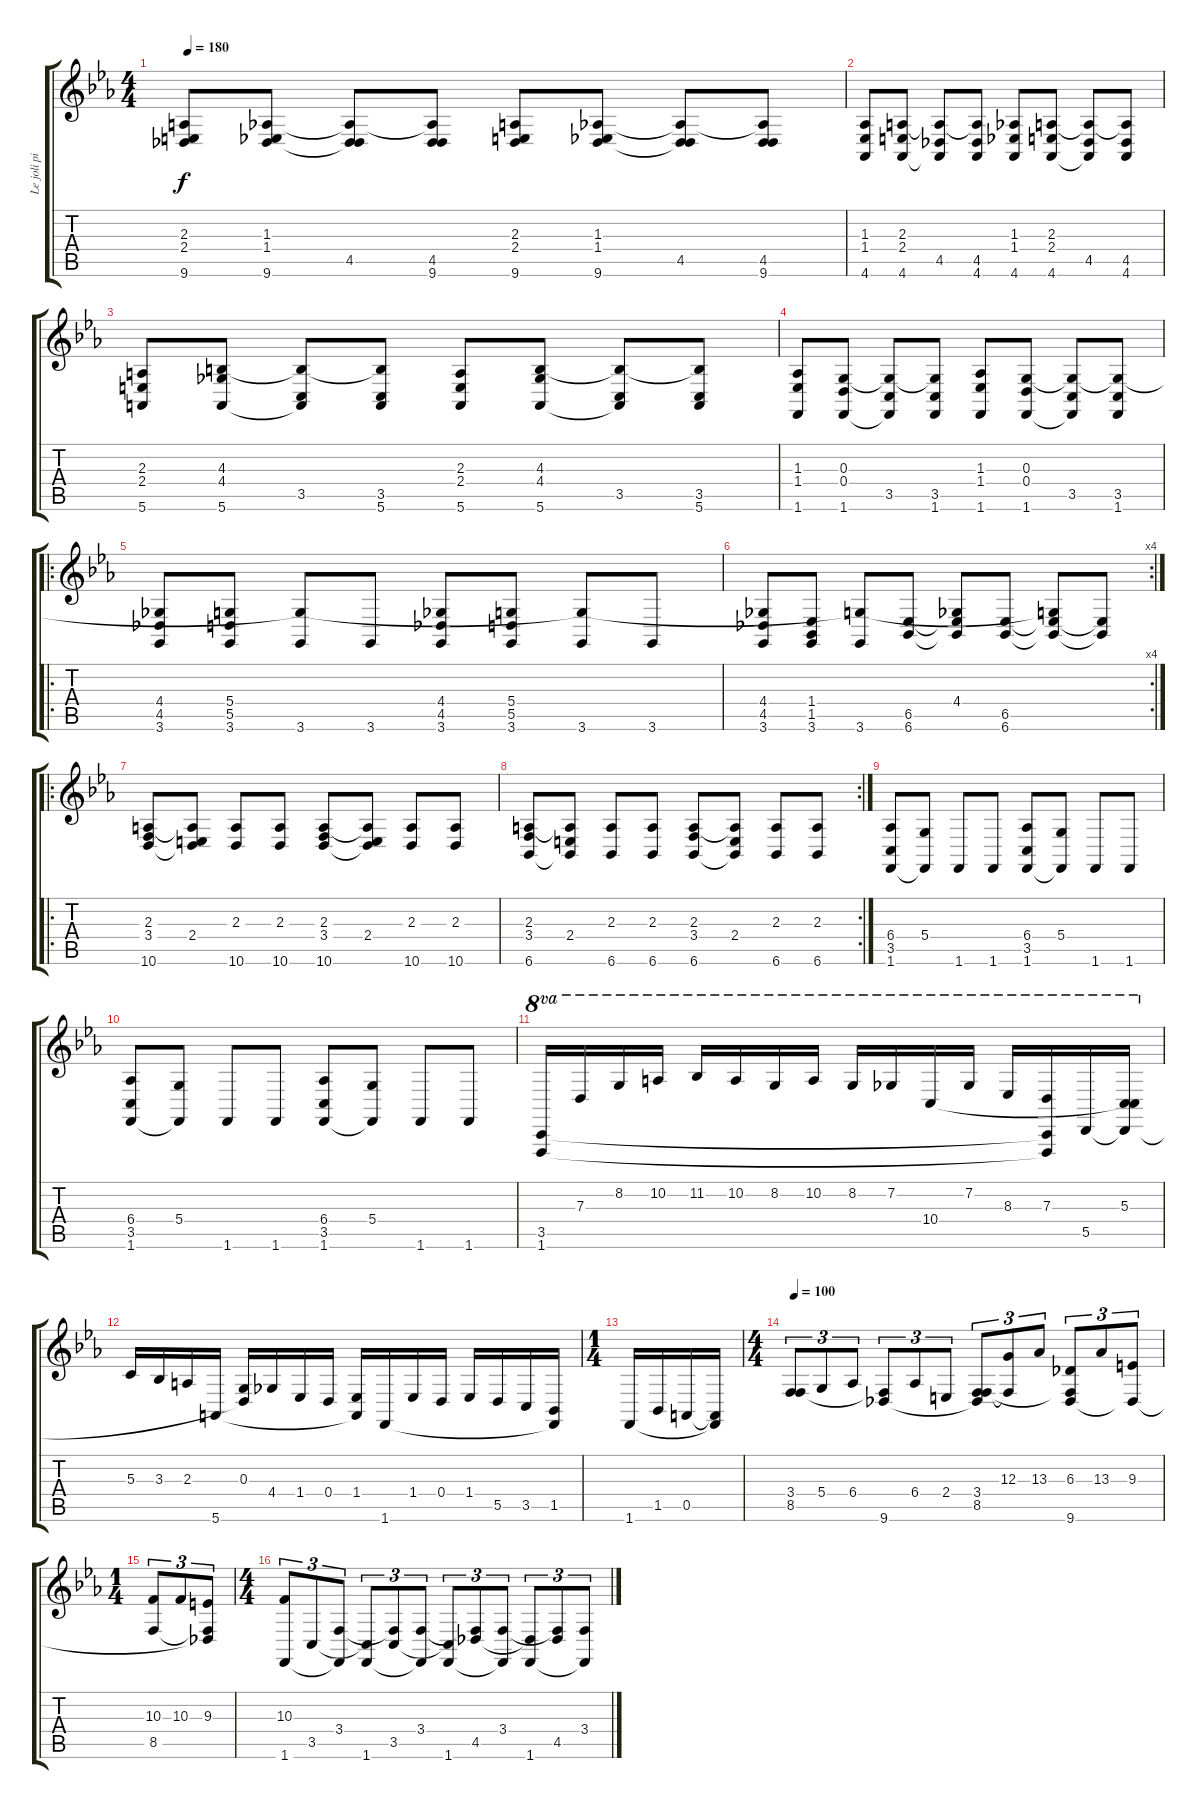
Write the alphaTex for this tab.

\track ("Le joli piano de Michael" "Le joli pi") {instrument acousticgrandpiano}
\staff {score tabs}
\tuning (E4 B3 G3 D3 A2 E2) {hide}
\ts (4 4)
\tempo 180
\clef g2
\ks cminor
(2.3 2.4 9.6).8{dy f} (1.3 1.4 9.6).8 (1.3{t} 4.5 9.6{t}).8 (1.3{t} 4.5 9.6).8 (2.3 2.4 9.6).8 (1.3 1.4 9.6).8 (1.3{t} 4.5 9.6{t}).8 (1.3{t} 4.5 9.6).8 |
(1.3 1.4 4.6).8 (2.3 2.4 4.6).8 (2.3{t} 4.5 4.6{t}).8 (2.3{t} 4.5 4.6).8 (1.3 1.4 4.6).8 (2.3 2.4 4.6).8 (2.3{t} 4.5 4.6{t}).8 (2.3{t} 4.5 4.6).8 |
(2.3 2.4 5.6).8 (4.3 4.4 5.6).8 (4.3{t} 3.5 5.6{t}).8 (4.3{t} 3.5 5.6).8 (2.3 2.4 5.6).8 (4.3 4.4 5.6).8 (4.3{t} 3.5 5.6{t}).8 (4.3{t} 3.5 5.6).8 |
(1.3 1.4 1.6).8 (0.3 0.4 1.6).8 (0.3{t} 3.5 1.6{t}).8 (0.3{t} 3.5 1.6).8 (1.3 1.4 1.6).8 (0.3 0.4 1.6).8 (0.3{t} 3.5 1.6{t}).8 (0.3{t} 3.5 1.6).8 |
\ro
(4.4 4.5 3.6).8 (5.4 5.5 3.6).8 (0.3{t} 3.6).8 3.6.8 (4.4 4.5 3.6).8 (5.4 5.5 3.6).8 (0.3{t} 3.6).8 3.6.8 |
\rc 4
(4.4 4.5 3.6).8 (1.4 1.5 3.6).8 (0.3{t} 3.6).8 (6.5 6.6).8 (4.4 6.5{t} 6.6{t}).8 (6.5 6.6).8 (0.3{t} 6.5{t} 6.6{t}).8 (6.5{t} 6.6{t}).8 |
\ro
(2.3 3.4 10.6).8 (2.3{t} 2.4 10.6{t}).8 (2.3 10.6).8 (2.3 10.6).8 (2.3 3.4 10.6).8 (2.3{t} 2.4 10.6{t}).8 (2.3 10.6).8 (2.3 10.6).8 |
\rc 2
(2.3 3.4 6.6).8 (2.3{t} 2.4 6.6{t}).8 (2.3 6.6).8 (2.3 6.6).8 (2.3 3.4 6.6).8 (2.3{t} 2.4 6.6{t}).8 (2.3 6.6).8 (2.3 6.6).8 |
(6.4 3.5 1.6).8 (5.4 1.6{t}).8 1.6.8 1.6.8 (6.4 3.5 1.6).8 (5.4 1.6{t}).8 1.6.8 1.6.8 |
(6.4 3.5 1.6).8 (5.4 1.6{t}).8 1.6.8 1.6.8 (6.4 3.5 1.6).8 (5.4 1.6{t}).8 1.6.8 1.6.8 |
(3.5 1.6).16{ot 8va} 7.3.16{ot 8va} 8.2.16{ot 8va} 10.2.16{ot 8va} 11.2.16{ot 8va} 10.2.16{ot 8va} 8.2.16{ot 8va} 10.2.16{ot 8va} 8.2.16{ot 8va} 7.2.16{ot 8va} 10.4.16{ot 8va} 7.2.16{ot 8va} 8.3.16{ot 8va} (7.3 3.5{t} 1.6{t}).16{ot 8va} 5.5.16{ot 8va} (5.3 10.4{t} 5.5{t}).16{ot 8va} |
5.3.16 3.3.16 2.3.16 5.6.16 (0.3 5.5{t}).16 4.4.16 1.4.16 0.4.16 (1.4 5.6{t}).16 1.6.16 1.4.16 0.4.16 1.4.16 5.5.16 3.5.16 (1.5 1.6{t}).16 |
\ts (1 4)
1.6.16 1.5.16 0.5.16 (0.5{t} 1.6{t}).16 |
\ts (4 4)
\tempo 100
(3.4 8.5).8{tu (3 2)} 5.4.8{tu (3 2)} 6.4.8{tu (3 2)} (8.5{t} 9.6).8{tu (3 2)} 6.4.8{tu (3 2)} 2.4.8{tu (3 2)} (3.4 8.5 9.6{t}).8{tu (3 2)} (12.3 3.4{t}).8{tu (3 2)} 13.3.8{tu (3 2)} (6.3 8.5{t} 9.6).8{tu (3 2)} 13.3.8{tu (3 2)} (9.3 9.6{t}).8{tu (3 2)} |
\ts (1 4)
(10.3 8.5).8{tu (3 2)} 10.3.8{tu (3 2)} (9.3 8.5{t} 9.6{t}).8{tu (3 2)} |
\ts (4 4)
(10.3 1.6).8{tu (3 2)} 3.5.8{tu (3 2)} (3.4 1.6{t}).8{tu (3 2)} (3.5{t} 1.6).8{tu (3 2)} (3.4{t} 3.5).8{tu (3 2)} (3.4 1.6{t}).8{tu (3 2)} (3.5{t} 1.6).8{tu (3 2)} (3.4{t} 4.5).8{tu (3 2)} (3.4 1.6{t}).8{tu (3 2)} (4.5{t} 1.6).8{tu (3 2)} (3.4{t} 4.5).8{tu (3 2)} (3.4 1.6{t}).8{tu (3 2)}
